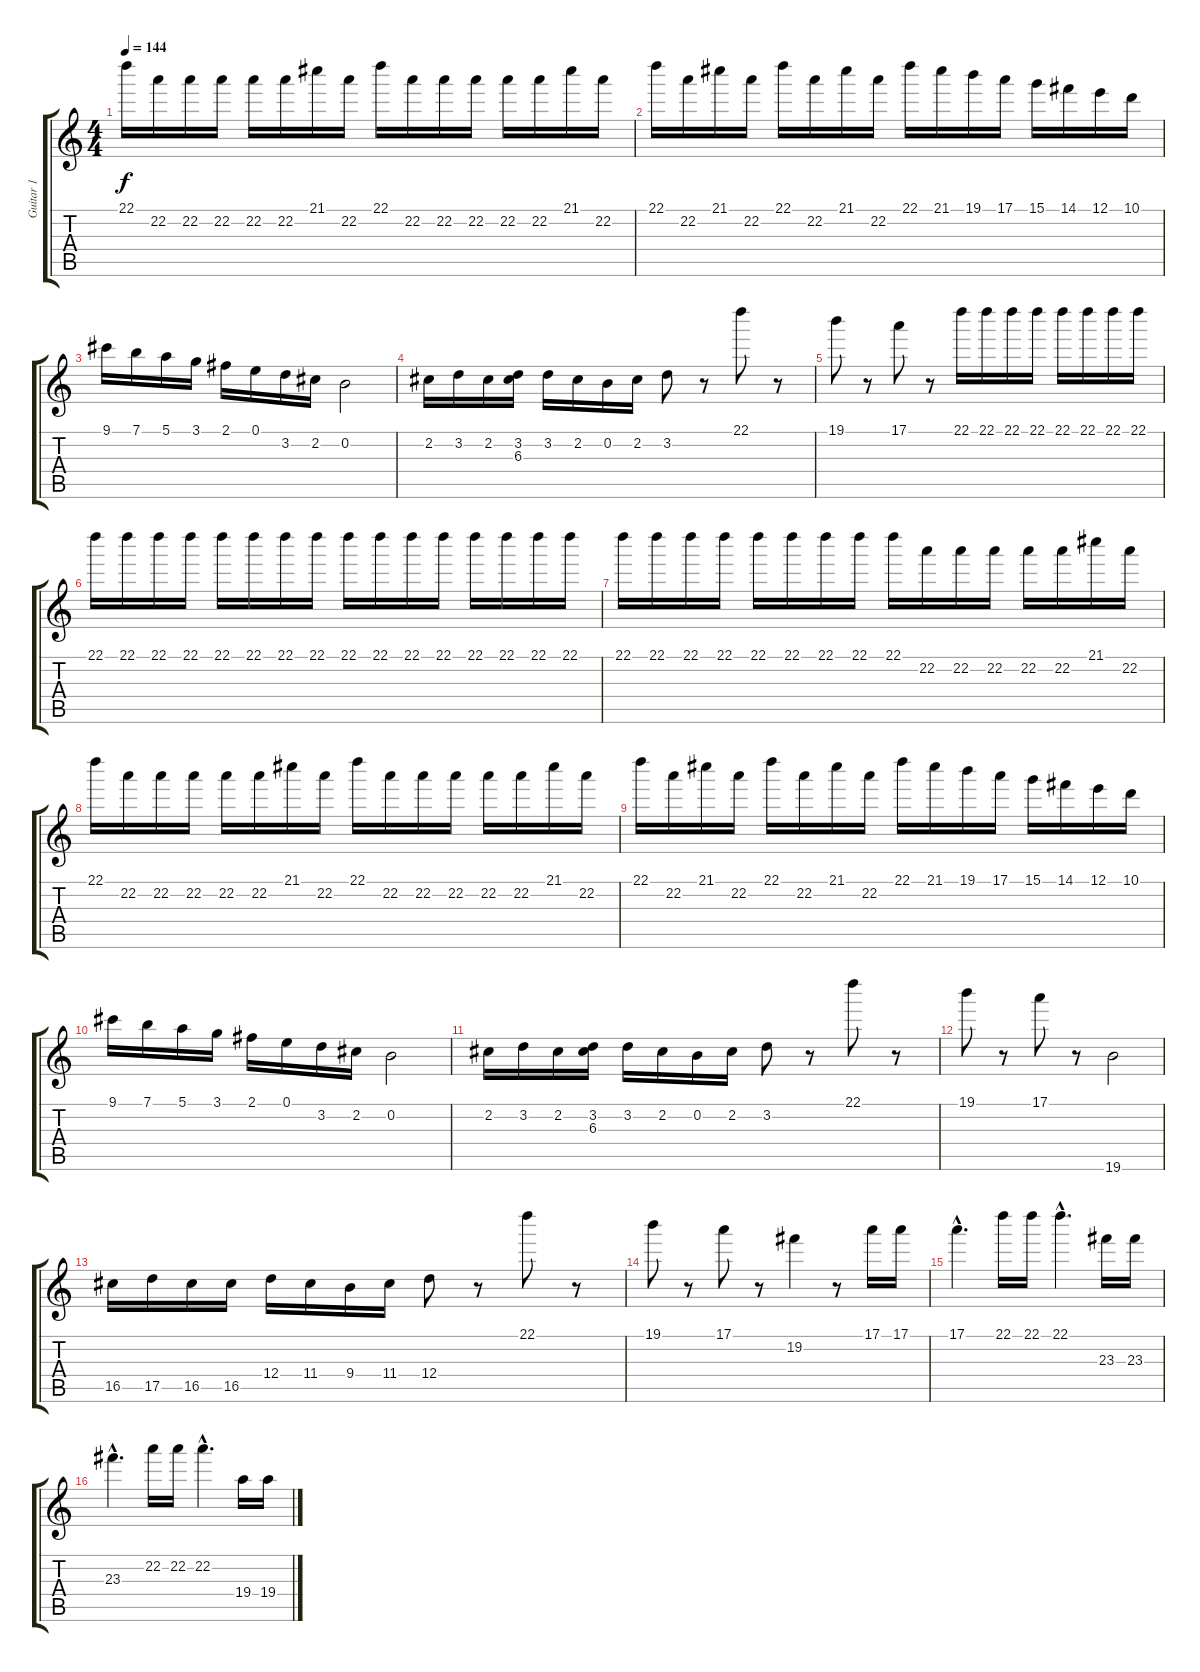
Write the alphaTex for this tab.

\track ("Guitar 1" "Guitar 1") {instrument acousticguitarnylon}
\staff {score tabs}
\tuning (E4 B3 G3 D3 A2 E2) {hide}
\ts (4 4)
\tempo 144
\clef g2
\ks c
22.1.16{dy f} 22.2.16 22.2.16 22.2.16 22.2.16 22.2.16 21.1.16 22.2.16 22.1.16 22.2.16 22.2.16 22.2.16 22.2.16 22.2.16 21.1.16 22.2.16 |
22.1.16 22.2.16 21.1.16 22.2.16 22.1.16 22.2.16 21.1.16 22.2.16 22.1.16 21.1.16 19.1.16 17.1.16 15.1.16 14.1.16 12.1.16 10.1.16 |
9.1.16 7.1.16 5.1.16 3.1.16 2.1.16 0.1.16 3.2.16 2.2.16 0.2.2 |
2.2.16 3.2.16 2.2.16 (3.2 6.3).16 3.2.16 2.2.16 0.2.16 2.2.16 3.2.8 r.8 22.1.8 r.8 |
19.1.8 r.8 17.1.8 r.8 22.1.16 22.1.16 22.1.16 22.1.16 22.1.16 22.1.16 22.1.16 22.1.16 |
22.1.16 22.1.16 22.1.16 22.1.16 22.1.16 22.1.16 22.1.16 22.1.16 22.1.16 22.1.16 22.1.16 22.1.16 22.1.16 22.1.16 22.1.16 22.1.16 |
22.1.16 22.1.16 22.1.16 22.1.16 22.1.16 22.1.16 22.1.16 22.1.16 22.1.16 22.2.16 22.2.16 22.2.16 22.2.16 22.2.16 21.1.16 22.2.16 |
22.1.16 22.2.16 22.2.16 22.2.16 22.2.16 22.2.16 21.1.16 22.2.16 22.1.16 22.2.16 22.2.16 22.2.16 22.2.16 22.2.16 21.1.16 22.2.16 |
22.1.16 22.2.16 21.1.16 22.2.16 22.1.16 22.2.16 21.1.16 22.2.16 22.1.16 21.1.16 19.1.16 17.1.16 15.1.16 14.1.16 12.1.16 10.1.16 |
9.1.16 7.1.16 5.1.16 3.1.16 2.1.16 0.1.16 3.2.16 2.2.16 0.2.2 |
2.2.16 3.2.16 2.2.16 (3.2 6.3).16 3.2.16 2.2.16 0.2.16 2.2.16 3.2.8 r.8 22.1.8 r.8 |
19.1.8 r.8 17.1.8 r.8 19.6.2 |
16.5.16 17.5.16 16.5.16 16.5.16 12.4.16 11.4.16 9.4.16 11.4.16 12.4.8 r.8 22.1.8 r.8 |
19.1.8 r.8 17.1.8 r.8 19.2.4 r.8 17.1.16 17.1.16 |
17.1{hac}.4{d} 22.1.16 22.1.16 22.1{hac}.4{d} 23.3.16 23.3.16 |
23.3{hac}.4{d} 22.2.16 22.2.16 22.2{hac}.4{d} 19.4.16 19.4.16
